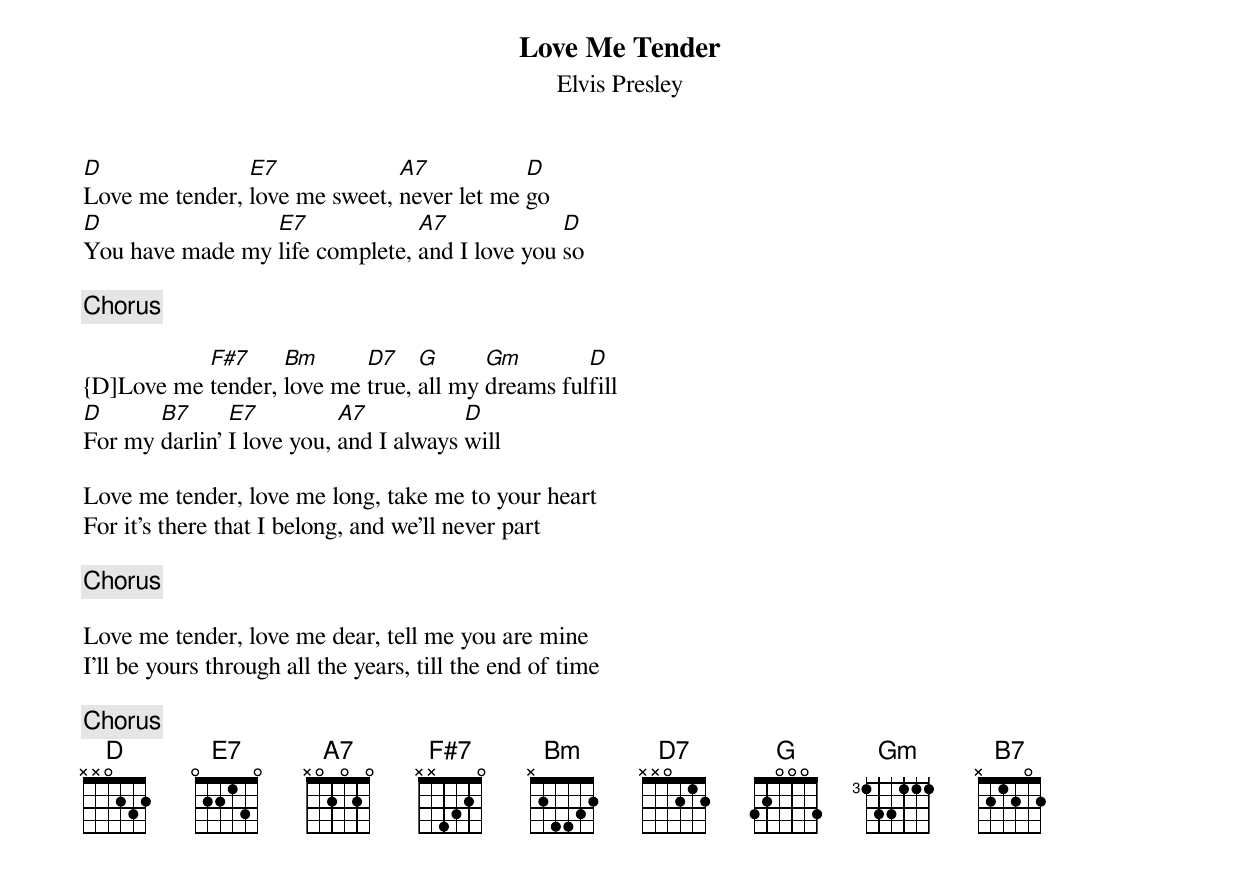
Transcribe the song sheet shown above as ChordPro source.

{title:Love Me Tender}
{subtitle:Elvis Presley}
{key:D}
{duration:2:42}
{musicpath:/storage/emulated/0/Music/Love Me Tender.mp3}

[D]Love me tender, [E7]love me sweet, [A7]never let me [D]go
[D]You have made my [E7]life complete, [A7]and I love you [D]so

{c:Chorus}

{D]Love me [F#7]tender, [Bm]love me [D7]true, [G]all my [Gm]dreams ful[D]fill
[D]For my [B7]darlin' [E7]I love you, [A7]and I always [D]will

Love me tender, love me long, take me to your heart
For it's there that I belong, and we'll never part

{c:Chorus}

Love me tender, love me dear, tell me you are mine
I'll be yours through all the years, till the end of time

{c:Chorus}
